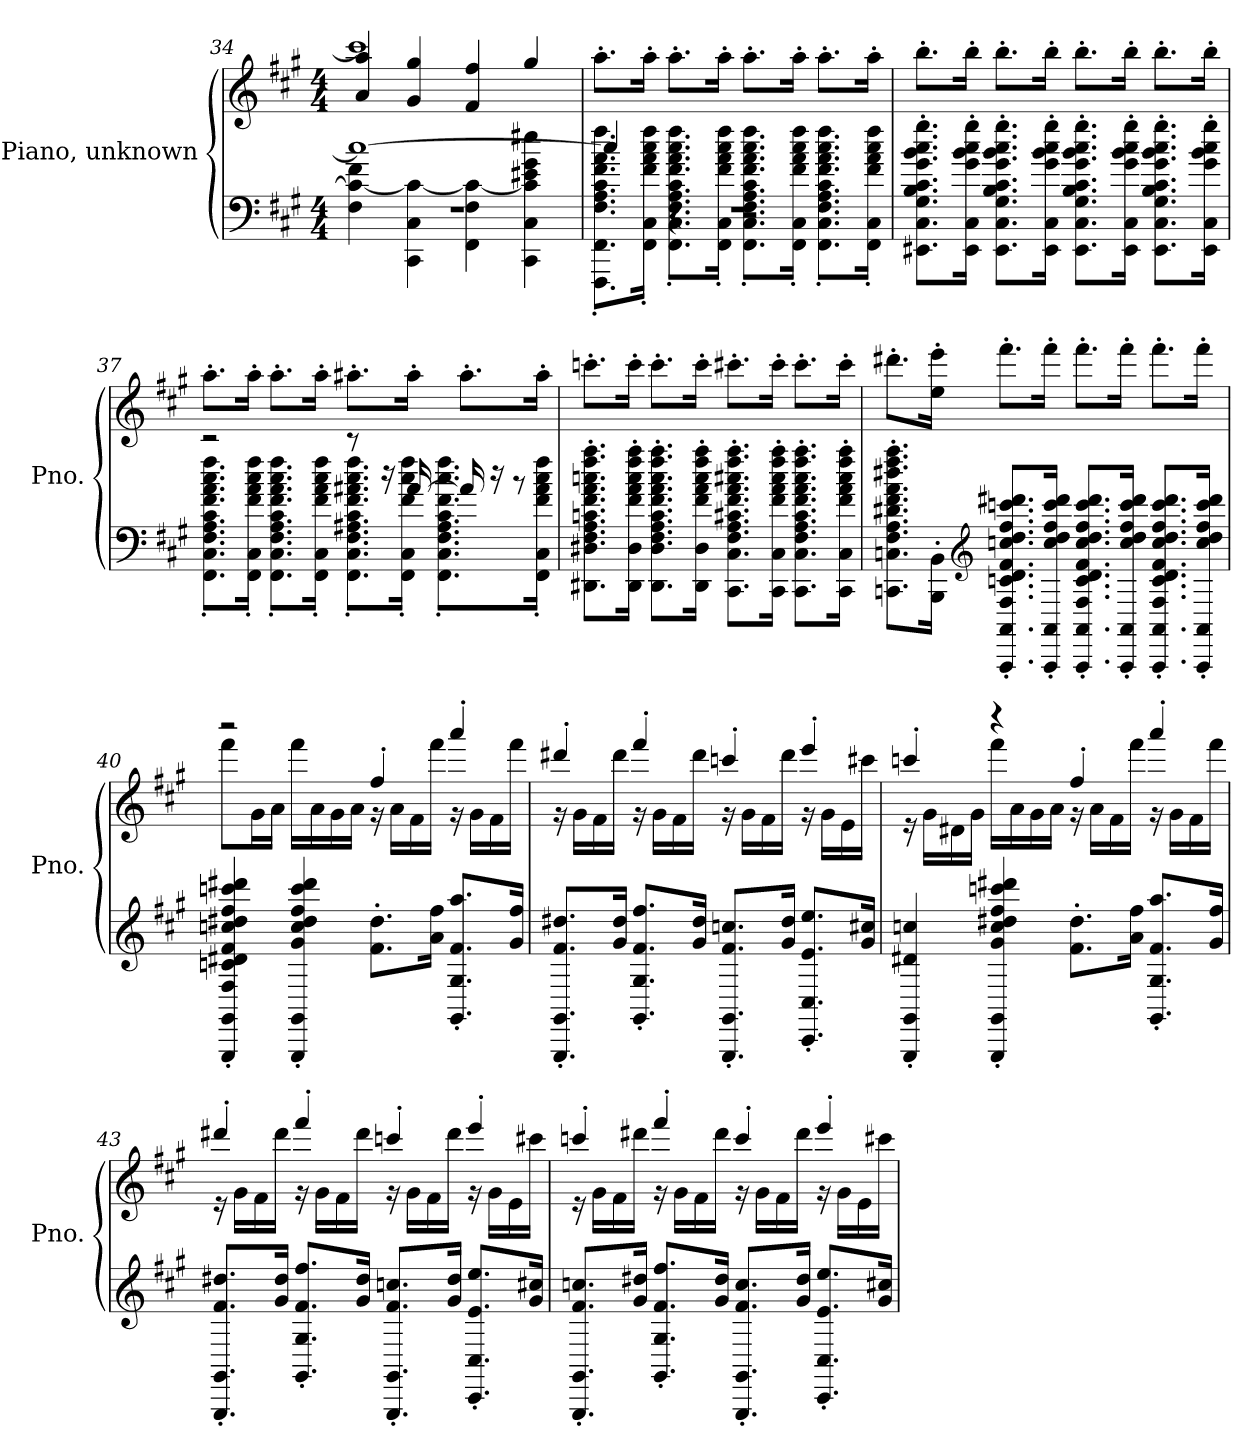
**kern	**kern
*part1	*part1
*staff2	*staff1
*I"Piano, unknown	*
*I'Pno.	*
*clefF4	*clefG2
*k[f#c#g#]	*k[f#c#g#]
*M4/4	*M4/4
=34	=34
*^	*^
*	*^	*	*
1r	4F#\ 4c#\_ 4f#\	1cc#_	1ccc#]	4a/ 4aa/
.	4CC#\ 4C#\ 4c#\_	.	.	4g#/ 4gg#/
.	4FF#\ 4F#\ 4c#\_	.	.	4f#/ 4ff#/
.	4CC#\ 4C#\ 4c#\] 4e#X\ 4g#\ 4ee#X\	.	.	4gg#/
*	*	*	*v	*v
=35	=35	=35	=35
1r	8.FFF#\' 8.FF#\' 8.F#\' 8.A\' 8.c#\' 8.f#\' 8.a\' 8.ff#\'L	4cc#/]	8.aa'\L
.	16FF#\' 16C#\' 16f#\' 16a\' 16cc#\' 16ff#\'Jk	.	16aa'\Jk
.	8.FF#\' 8.C#\' 8.F#\' 8.A\' 8.c#\' 8.f#\' 8.a\' 8.cc#\' 8.ff#\'L	4r	8.aa'\L
.	16FF#\' 16C#\' 16f#\' 16a\' 16cc#\' 16ff#\'Jk	.	16aa'\Jk
.	8.FF#\' 8.C#\' 8.F#\' 8.A\' 8.c#\' 8.f#\' 8.a\' 8.cc#\' 8.ff#\'L	2r	8.aa'\L
.	16FF#\' 16C#\' 16f#\' 16a\' 16cc#\' 16ff#\'Jk	.	16aa'\Jk
.	8.FF#\' 8.C#\' 8.F#\' 8.A\' 8.c#\' 8.f#\' 8.a\' 8.cc#\' 8.ff#\'L	.	8.aa'\L
.	16FF#\' 16C#\' 16f#\' 16a\' 16cc#\' 16ff#\'Jk	.	16aa'\Jk
*v	*v	*v	*
!!LO:LB:g=z
=36	=36
8.EE#X\' 8.C#\' 8.G#\' 8.B\' 8.c#\' 8.g#\' 8.b\' 8.cc#\' 8.gg#\'L	8.bb'\L
16EE#\' 16C#\' 16g#\' 16b\' 16cc#\' 16gg#\'Jk	16bb'\Jk
8.EE#\' 8.C#\' 8.G#\' 8.B\' 8.c#\' 8.g#\' 8.b\' 8.cc#\' 8.gg#\'L	8.bb'\L
16EE#\' 16C#\' 16g#\' 16b\' 16cc#\' 16gg#\'Jk	16bb'\Jk
8.EE#\' 8.C#\' 8.G#\' 8.B\' 8.c#\' 8.g#\' 8.b\' 8.cc#\' 8.gg#\'L	8.bb'\L
16EE#\' 16C#\' 16g#\' 16b\' 16cc#\' 16gg#\'Jk	16bb'\Jk
8.EE#\' 8.C#\' 8.G#\' 8.B\' 8.c#\' 8.g#\' 8.b\' 8.cc#\' 8.gg#\'L	8.bb'\L
16EE#\' 16C#\' 16g#\' 16b\' 16cc#\' 16gg#\'Jk	16bb'\Jk
=37	=37
*^	*
2r	8.FF#\' 8.C#\' 8.F#\' 8.A\' 8.c#\' 8.f#\' 8.a\' 8.cc#\' 8.ff#\'L	8.aa'\L
.	16FF#\' 16C#\' 16f#\' 16a\' 16cc#\' 16ff#\'Jk	16aa'\Jk
.	8.FF#\' 8.C#\' 8.F#\' 8.A\' 8.c#\' 8.f#\' 8.a\' 8.cc#\' 8.ff#\'L	8.aa'\L
.	16FF#\' 16C#\' 16f#\' 16a\' 16cc#\' 16ff#\'Jk	16aa'\Jk
8r	8.FF#\' 8.C#\' 8.F#\' 8.A#X\' 8.c#\' 8.f#\' 8.a#X\' 8.cc#\' 8.ff#\'L	8.aa#X'\L
16r	.	.
[16a#/	16FF#\' 16C#\' 16f#\' 16cc#\' 16ff#\'Jk	16aa#'\Jk
16a#/]	8.FF#\' 8.C#\' 8.F#\' 8.A#\' 8.c#\' 8.f#\' 8.cc#\' 8.ff#\'L	8.aa#'\L
16r	.	.
8r	.	.
.	16FF#\' 16C#\' 16f#\' 16a#\' 16cc#\' 16ff#\'Jk	16aa#'\Jk
*v	*v	*
!!LO:PB:g=z
=38	=38
8.DD#X\' 8.D#X\' 8.F#\' 8.A\' 8.cn\' 8.f#\' 8.a\' 8.ccn\' 8.ff#\' 8.aa\'L	8.cccn'\L
16DD#\' 16D#\' 16f#\' 16a\' 16cc\' 16ff#\' 16aa\'Jk	16ccc'\Jk
8.DD#\' 8.D#\' 8.F#\' 8.A\' 8.c\' 8.f#\' 8.a\' 8.cc\' 8.ff#\' 8.aa\'L	8.ccc'\L
16DD#\' 16D#\' 16f#\' 16a\' 16cc\' 16ff#\' 16aa\'Jk	16ccc'\Jk
8.CC#\' 8.C#\' 8.F#\' 8.A\' 8.c#X\' 8.f#\' 8.a\' 8.cc#X\' 8.ff#\' 8.aa\'L	8.ccc#X'\L
16CC#\' 16C#\' 16f#\' 16a\' 16cc#\' 16ff#\' 16aa\'Jk	16ccc#'\Jk
8.CC#\' 8.C#\' 8.F#\' 8.A\' 8.c#\' 8.f#\' 8.a\' 8.cc#\' 8.ff#\' 8.aa\'L	8.ccc#'\L
16CC#\' 16C#\' 16f#\' 16a\' 16cc#\' 16ff#\' 16aa\'Jk	16ccc#'\Jk
=39	=39
8.CCn\' 8.Cn\' 8.F#\' 8.A\' 8.d#X\' 8.f#\' 8.a\' 8.dd#X\' 8.ff#\' 8.aa\'L	8.ddd#X'\L
16BBB\' 16BB\'Jk	16ee\' 16eee\'Jk
*clefG2	*
8.AAA/' 8.AA/' 8.F#/' 8.cn/' 8.d#/' 8.f#/' 8.ccn/' 8.dd#/' 8.ff#/' 8.cccn/' 8.ddd#X/'L	8.fff#'\L
16AAA/' 16AA/' 16cc/' 16dd#/' 16ff#/' 16ccc/' 16ddd#/'Jk	16fff#'\Jk
8.AAA/' 8.AA/' 8.F#/' 8.c/' 8.d#/' 8.f#/' 8.cc/' 8.dd#/' 8.ff#/' 8.ccc/' 8.ddd#/'L	8.fff#'\L
16AAA/' 16AA/' 16cc/' 16dd#/' 16ff#/' 16ccc/' 16ddd#/'Jk	16fff#'\Jk
8.AAA/' 8.AA/' 8.F#/' 8.c/' 8.d#/' 8.f#/' 8.cc/' 8.dd#/' 8.ff#/' 8.ccc/' 8.ddd#/'L	8.fff#'\L
16AAA/' 16AA/' 16cc/' 16dd#/' 16ff#/' 16ccc/' 16ddd#/'Jk	16fff#'\Jk
!!LO:LB:g=z
=40	=40
*	*^
4GGG#/' 4GG#/' 4F#/' 4cn/' 4d#X/' 4f#/' 4ccn/' 4dd#X/' 4ff#/' 4cccn/' 4ddd#X/'	2r	8fff#\L
.	.	16g#\L
.	.	16a\JJ
4GGG#/' 4GG#/' 4g#/' 4cc/' 4dd#/' 4ff#/' 4ccc/' 4ddd#/'	.	16fff#\LL
.	.	16a\
.	.	16g#\
.	.	16a\JJ
8.f#\' 8.dd#\'L	4ff#'/	16r
.	.	16a\LL
.	.	16f#\
16a\ 16ff#\Jk	.	16fff#\JJ
8.GG#/' 8.G#/' 8.f#/' 8.aa/'L	4aaa'/	16r
.	.	16g#\LL
.	.	16f#\
16g#/ 16ff#/Jk	.	16fff#\JJ
=41	=41	=41
8.GGG#/' 8.GG#/' 8.f#/' 8.dd#X/'L	4ddd#X'/	16r
.	.	16g#\LL
.	.	16f#\
16g#/ 16dd#/Jk	.	16ddd#\JJ
8.GG#/' 8.G#/' 8.f#/' 8.ff#/'L	4fff#'/	16r
.	.	16g#\LL
.	.	16f#\
16g#/ 16dd#/Jk	.	16ddd#\JJ
8.GGG#/' 8.GG#/' 8.f#/' 8.ccn/'L	4cccn'/	16r
.	.	16g#\LL
.	.	16f#\
16g#/ 16dd#/Jk	.	16ddd#\JJ
8.CC#/' 8.C#/' 8.e/' 8.ee/'L	4eee'/	16r
.	.	16g#\LL
.	.	16e\
16g#/ 16cc#X/Jk	.	16ccc#X\JJ
!!LO:LB:g=z	!!
=42	=42	=42
4GGG#/' 4GG#/' 4d#X/' 4ccn/'	4cccn'/	16r
.	.	16g#\LL
.	.	16d#X\
.	.	16g#\JJ
4GGG#/' 4GG#/' 4g#/' 4cc/' 4dd#X/' 4ff#/' 4cccn/' 4ddd#X/'	4r	16fff#\LL
.	.	16a\
.	.	16g#\
.	.	16a\JJ
8.f#\' 8.dd#\'L	4ff#'/	16r
.	.	16a\LL
.	.	16f#\
16a\ 16ff#\Jk	.	16fff#\JJ
8.GG#/' 8.G#/' 8.f#/' 8.aa/'L	4aaa'/	16r
.	.	16g#\LL
.	.	16f#\
16g#/ 16ff#/Jk	.	16fff#\JJ
=43	=43	=43
8.GGG#/' 8.GG#/' 8.f#/' 8.dd#X/'L	4ddd#X'/	16r
.	.	16g#\LL
.	.	16f#\
16g#/ 16dd#/Jk	.	16ddd#\JJ
8.GG#/' 8.G#/' 8.f#/' 8.ff#/'L	4fff#'/	16r
.	.	16g#\LL
.	.	16f#\
16g#/ 16dd#/Jk	.	16ddd#\JJ
8.GGG#/' 8.GG#/' 8.f#/' 8.ccn/'L	4cccn'/	16r
.	.	16g#\LL
.	.	16f#\
16g#/ 16dd#/Jk	.	16ddd#\JJ
8.CC#/' 8.C#/' 8.e/' 8.ee/'L	4eee'/	16r
.	.	16g#\LL
.	.	16e\
16g#/ 16cc#X/Jk	.	16ccc#X\JJ
!!LO:LB:g=z	!!
=44	=44	=44
8.GGG#/' 8.GG#/' 8.f#/' 8.ccn/'L	4cccn'/	16r
.	.	16g#\LL
.	.	16f#\
16g#/ 16dd#X/Jk	.	16ddd#X\JJ
8.GG#/' 8.G#/' 8.f#/' 8.ff#/'L	4fff#'/	16r
.	.	16g#\LL
.	.	16f#\
16g#/ 16dd#/Jk	.	16ddd#\JJ
8.GGG#/' 8.GG#/' 8.f#/' 8.cc/'L	4ccc'/	16r
.	.	16g#\LL
.	.	16f#\
16g#/ 16dd#/Jk	.	16ddd#\JJ
8.CC#/' 8.C#/' 8.e/' 8.ee/'L	4eee'/	16r
.	.	16g#\LL
.	.	16e\
16g#/ 16cc#X/Jk	.	16ccc#X\JJ
*	*v	*v
=	=
*-	*-
